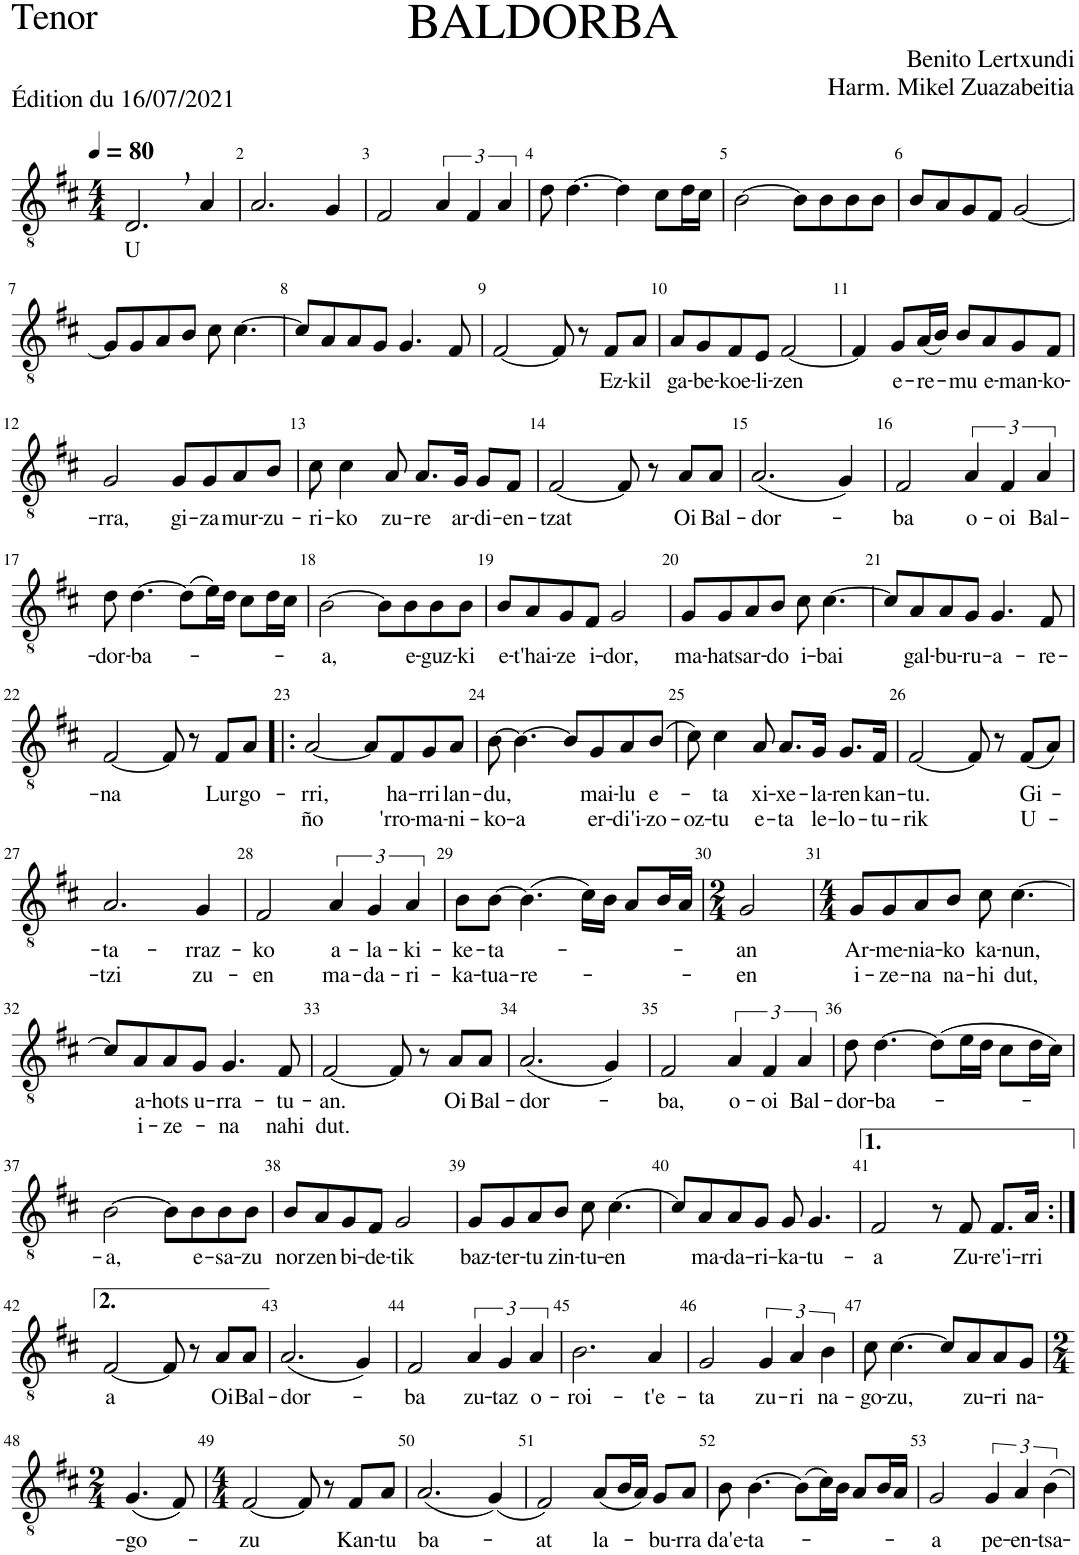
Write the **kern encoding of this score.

**kern	**text	**text
*part1	*part1	*part1
*staff1	*staff1	*staff1
*I"Tenor	*	*
*I'T.	*	*
*clefGv2	*	*
*k[f#c#]	*	*
*M4/4	*	*
*MM80	*	*
=1	=1	=1
!	!LO:LY:b	!
2.D,/	U	.
4A/	.	.
=2	=2	=2
2.A/	.	.
4G/	.	.
=3	=3	=3
2F#/	.	.
6A/	.	.
6F#/	.	.
6A/	.	.
=4	=4	=4
8d\	.	.
[4.d\	.	.
4d\]	.	.
8c#\L	.	.
16d\L	.	.
16c#\JJ	.	.
=5	=5	=5
[2B\	.	.
8B\L]	.	.
8B\	.	.
8B\	.	.
8B\J	.	.
=6	=6	=6
8B/L	.	.
8A/	.	.
8G/	.	.
8F#/J	.	.
[2G/	.	.
!!LO:LB:g=z
=7	=7	=7
8G/L]	.	.
8G/	.	.
8A/	.	.
8B/J	.	.
8c#\	.	.
[4.c#\	.	.
=8	=8	=8
8c#/L]	.	.
8A/	.	.
8A/	.	.
8G/J	.	.
4.G/	.	.
8F#/	.	.
=9	=9	=9
[2F#/	.	.
8F#/]	.	.
8r	.	.
!	!LO:LY:b	!
8F#/L	Ez-	.
!	!LO:LY:b	!
8A/J	-kil	.
=10	=10	=10
!	!LO:LY:b	!
8A/L	ga-	.
!	!LO:LY:b	!
8G/	-be-	.
!	!LO:LY:b	!
8F#/	-koe-	.
!	!LO:LY:b	!
8E/J	-li-	.
!	!LO:LY:b	!
[2F#/	-zen	.
=11	=11	=11
4F#/]	.	.
!	!LO:LY:b	!
8G/L	e-	.
!	!LO:LY:b	!
(16A/L	-re-	.
16B/JJ)	.	.
!	!LO:LY:b	!
8B/L	-mu	.
!	!LO:LY:b	!
8A/	e-	.
!	!LO:LY:b	!
8G/	-man-	.
!	!LO:LY:b	!
8F#/J	-ko-	.
!!LO:LB:g=z
=12	=12	=12
!	!LO:LY:b	!
2G/	-rra,	.
!	!LO:LY:b	!
8G/L	gi-	.
!	!LO:LY:b	!
8G/	-za	.
!	!LO:LY:b	!
8A/	mur-	.
!	!LO:LY:b	!
8B/J	-zu-	.
=13	=13	=13
!	!LO:LY:b	!
8c#\	-ri-	.
!	!LO:LY:b	!
4c#\	-ko	.
!	!LO:LY:b	!
8A/	zu-	.
!	!LO:LY:b	!
8.A/L	-re	.
!	!LO:LY:b	!
16G/Jk	ar-	.
!	!LO:LY:b	!
8G/L	-di-	.
!	!LO:LY:b	!
8F#/J	-en-	.
=14	=14	=14
!	!LO:LY:b	!
[2F#/	-tzat	.
8F#/]	.	.
8r	.	.
!	!LO:LY:b	!
8A/L	Oi	.
!	!LO:LY:b	!
8A/J	Bal-	.
=15	=15	=15
!	!LO:LY:b	!
(2.A/	-dor-	.
4G/)	.	.
=16	=16	=16
!	!LO:LY:b	!
2F#/	-ba	.
!	!LO:LY:b	!
6A/	o-	.
!	!LO:LY:b	!
6F#/	-oi	.
!	!LO:LY:b	!
6A/	Bal-	.
!!LO:LB:g=z
=17	=17	=17
!	!LO:LY:b	!
8d\	-dor-	.
!	!LO:LY:b	!
[4.d\	-ba-	.
(8d\L]	.	.
16e\L)	.	.
16d\JJ	.	.
8c#\L	.	.
16d\L	.	.
16c#\JJ	.	.
=18	=18	=18
!	!LO:LY:b	!
[2B\	-a,	.
8B\L]	.	.
!	!LO:LY:b	!
8B\	e-	.
!	!LO:LY:b	!
8B\	-guz-	.
!	!LO:LY:b	!
8B\J	-ki	.
=19	=19	=19
!	!LO:LY:b	!
8B/L	e-	.
!	!LO:LY:b	!
8A/	-t'hai-	.
!	!LO:LY:b	!
8G/	-ze	.
!	!LO:LY:b	!
8F#/J	i-	.
!	!LO:LY:b	!
2G/	-dor,	.
=20	=20	=20
!	!LO:LY:b	!
8G/L	ma-	.
!	!LO:LY:b	!
8G/	-hats	.
!	!LO:LY:b	!
8A/	ar-	.
!	!LO:LY:b	!
8B/J	-do	.
!	!LO:LY:b	!
8c#\	i-	.
!	!LO:LY:b	!
[4.c#\	-bai	.
=21	=21	=21
8c#/L]	.	.
!	!LO:LY:b	!
8A/	gal-	.
!	!LO:LY:b	!
8A/	-bu-	.
!	!LO:LY:b	!
8G/J	-ru-	.
!	!LO:LY:b	!
4.G/	-a-	.
!	!LO:LY:b	!
8F#/	-re-	.
!!LO:LB:g=z
=22	=22	=22
!	!LO:LY:b	!
[2F#/	-na	.
8F#/]	.	.
8r	.	.
!	!LO:LY:b	!
8F#/L	Lur	.
!	!LO:LY:b	!
8A/J	go-	.
=23!|:	=23!|:	=23!|:
!	!LO:LY:b	!LO:LY:b
[2A/	-rri,	-ño
8A/L]	.	.
!	!LO:LY:b	!LO:LY:b
8F#/	ha-	-'rro-
!	!LO:LY:b	!LO:LY:b
8G/	-rri	-ma-
!	!LO:LY:b	!LO:LY:b
8A/J	lan-	-ni-
=24	=24	=24
!	!LO:LY:b	!LO:LY:b
[8B\	-du,	-ko-
!	!	!LO:LY:b
4.B\_	.	-a
8B/L]	.	.
!	!LO:LY:b	!LO:LY:b
8G/	mai-	er-
!	!LO:LY:b	!LO:LY:b
8A/	-lu	-di'i-
!	!LO:LY:b	!LO:LY:b
(8B/J	e-	-zo-
=25	=25	=25
!	!	!LO:LY:b
8c#\)	.	-oz-
!	!LO:LY:b	!LO:LY:b
4c#\	-ta	-tu
!	!LO:LY:b	!LO:LY:b
8A/	xi-	e-
!	!LO:LY:b	!LO:LY:b
8.A/L	-xe-	-ta
!	!LO:LY:b	!LO:LY:b
16G/Jk	-la-	le-
!	!LO:LY:b	!LO:LY:b
8.G/L	-ren	-lo-
!	!LO:LY:b	!LO:LY:b
16F#/Jk	kan-	-tu-
=26	=26	=26
!	!LO:LY:b	!LO:LY:b
[2F#/	-tu.	-rik
8F#/]	.	.
8r	.	.
!	!LO:LY:b	!LO:LY:b
(8F#/L	Gi-	U-
8A/J)	.	.
!!LO:LB:g=z
=27	=27	=27
!	!LO:LY:b	!LO:LY:b
2.A/	-ta-	-tzi
!	!LO:LY:b	!LO:LY:b
4G/	-rraz-	zu-
=28	=28	=28
!	!LO:LY:b	!LO:LY:b
2F#/	-ko	-en
!	!LO:LY:b	!LO:LY:b
6A/	a-	ma-
!	!LO:LY:b	!LO:LY:b
6G/	-la-	-da-
!	!LO:LY:b	!LO:LY:b
6A/	-ki-	-ri-
=29	=29	=29
!	!LO:LY:b	!LO:LY:b
8B\L	-ke-	-ka-
!	!LO:LY:b	!LO:LY:b
[8B\J	-ta-	-tua-
!	!	!LO:LY:b
(4.B\]	.	-re-
16c#\LL)	.	.
16B\JJ	.	.
8A/L	.	.
16B/L	.	.
16A/JJ	.	.
=30	=30	=30
*M2/4	*	*
!	!LO:LY:b	!LO:LY:b
2G/	-an	-en
=31	=31	=31
*M4/4	*	*
!	!LO:LY:b	!LO:LY:b
8G/L	Ar-	i-
!	!LO:LY:b	!LO:LY:b
8G/	-me-	-ze-
!	!LO:LY:b	!LO:LY:b
8A/	-nia-	-na
!	!LO:LY:b	!LO:LY:b
8B/J	-ko	na-
!	!LO:LY:b	!LO:LY:b
8c#\	ka-	-hi
!	!LO:LY:b	!LO:LY:b
[4.c#\	-nun,	dut,
!!LO:LB:g=z
=32	=32	=32
8c#/L]	.	.
!	!LO:LY:b	!LO:LY:b
8A/	a-	i-
!	!LO:LY:b	!LO:LY:b
8A/	-hots	-ze-
!	!LO:LY:b	!
8G/J	u-	.
!	!LO:LY:b	!LO:LY:b
4.G/	-rra-	-na
!	!LO:LY:b	!LO:LY:b
8F#/	-tu-	nahi
=33	=33	=33
!	!LO:LY:b	!LO:LY:b
[2F#/	-an.	dut.
8F#/]	.	.
8r	.	.
!	!LO:LY:b	!
8A/L	Oi	.
!	!LO:LY:b	!
8A/J	Bal-	.
=34	=34	=34
!	!LO:LY:b	!
(2.A/	-dor-	.
4G/)	.	.
=35	=35	=35
!	!LO:LY:b	!
2F#/	-ba,	.
!	!LO:LY:b	!
6A/	o-	.
!	!LO:LY:b	!
6F#/	-oi	.
!	!LO:LY:b	!
6A/	Bal-	.
=36	=36	=36
!	!LO:LY:b	!
8d\	-dor-	.
!	!LO:LY:b	!
[4.d\	-ba-	.
(8d\L]	.	.
16e\L	.	.
16d\JJ	.	.
8c#\L	.	.
16d\L	.	.
16c#\JJ)	.	.
!!LO:LB:g=z
=37	=37	=37
!	!LO:LY:b	!
[2B\	-a,	.
8B\L]	.	.
!	!LO:LY:b	!
8B\	e-	.
!	!LO:LY:b	!
8B\	-sa-	.
!	!LO:LY:b	!
8B\J	-zu	.
=38	=38	=38
!	!LO:LY:b	!
8B/L	nor	.
!	!LO:LY:b	!
8A/	zen	.
!	!LO:LY:b	!
8G/	bi-	.
!	!LO:LY:b	!
8F#/J	-de-	.
!	!LO:LY:b	!
2G/	-tik	.
=39	=39	=39
!	!LO:LY:b	!
8G/L	baz-	.
!	!LO:LY:b	!
8G/	-ter-	.
!	!LO:LY:b	!
8A/	-tu	.
!	!LO:LY:b	!
8B/J	zin-	.
!	!LO:LY:b	!
8c#\	-tu-	.
!	!LO:LY:b	!
[4.c#\	-en	.
=40	=40	=40
8c#/L]	.	.
!	!LO:LY:b	!
8A/	ma-	.
!	!LO:LY:b	!
8A/	-da-	.
!	!LO:LY:b	!
8G/J	-ri-	.
!	!LO:LY:b	!
8G/	-ka-	.
!	!LO:LY:b	!
4.G/	-tu-	.
=41	=41	=41
!	!LO:LY:b	!
2F#/	-a	.
8r	.	.
!	!LO:LY:b	!
8F#/	Zu-	.
!	!LO:LY:b	!
8.F#/L	-re'i-	.
!	!LO:LY:b	!
16A/Jk	-rri	.
!!LO:LB:g=z
=42:|!	=42:|!	=42:|!
!	!LO:LY:b	!
[2F#/	a	.
8F#/]	.	.
8r	.	.
!	!LO:LY:b	!
8A/L	Oi	.
!	!LO:LY:b	!
8A/J	Bal-	.
=43	=43	=43
!	!LO:LY:b	!
(2.A/	-dor-	.
4G/)	.	.
=44	=44	=44
!	!LO:LY:b	!
2F#/	-ba	.
!	!LO:LY:b	!
6A/	zu-	.
!	!LO:LY:b	!
6G/	-taz	.
!	!LO:LY:b	!
6A/	o-	.
=45	=45	=45
!	!LO:LY:b	!
2.B\	-roi-	.
!	!LO:LY:b	!
4A/	-t'e-	.
=46	=46	=46
!	!LO:LY:b	!
2G/	-ta	.
!	!LO:LY:b	!
6G/	zu-	.
!	!LO:LY:b	!
6A/	-ri	.
!	!LO:LY:b	!
6B\	na-	.
=47	=47	=47
!	!LO:LY:b	!
8c#\	-go-	.
!	!LO:LY:b	!
[4.c#\	-zu,	.
8c#/L]	.	.
!	!LO:LY:b	!
8A/	zu-	.
!	!LO:LY:b	!
8A/	-ri	.
!	!LO:LY:b	!
8G/J	na-	.
!!LO:LB:g=z
=48	=48	=48
*M2/4	*	*
!	!LO:LY:b	!
(4.G/	-go-	.
8F#/)	.	.
=49	=49	=49
*M4/4	*	*
!	!LO:LY:b	!
[2F#/	-zu	.
8F#/]	.	.
8r	.	.
!	!LO:LY:b	!
8F#/L	Kan-	.
!	!LO:LY:b	!
8A/J	-tu	.
=50	=50	=50
!	!LO:LY:b	!
(2.A/	ba-	.
(4G/)	.	.
=51	=51	=51
!	!LO:LY:b	!
2F#/)	-at	.
!	!LO:LY:b	!
(8A/L	la-	.
16B/L	.	.
16A/JJ)	.	.
!	!LO:LY:b	!
8G/L	-bu-	.
!	!LO:LY:b	!
8A/J	-rra	.
=52	=52	=52
!	!LO:LY:b	!
8B\	da'e-	.
!	!LO:LY:b	!
[4.B\	-ta-	.
(8B\L]	.	.
16c#\L)	.	.
16B\JJ	.	.
8A/L	.	.
16B/L	.	.
16A/JJ	.	.
=53	=53	=53
!	!LO:LY:b	!
2G/	-a	.
!	!LO:LY:b	!
6G/	pe-	.
!	!LO:LY:b	!
6A/	-en-	.
!	!LO:LY:b	!
6B\	-tsa-	.
=	=	=
*-	*-	*-
